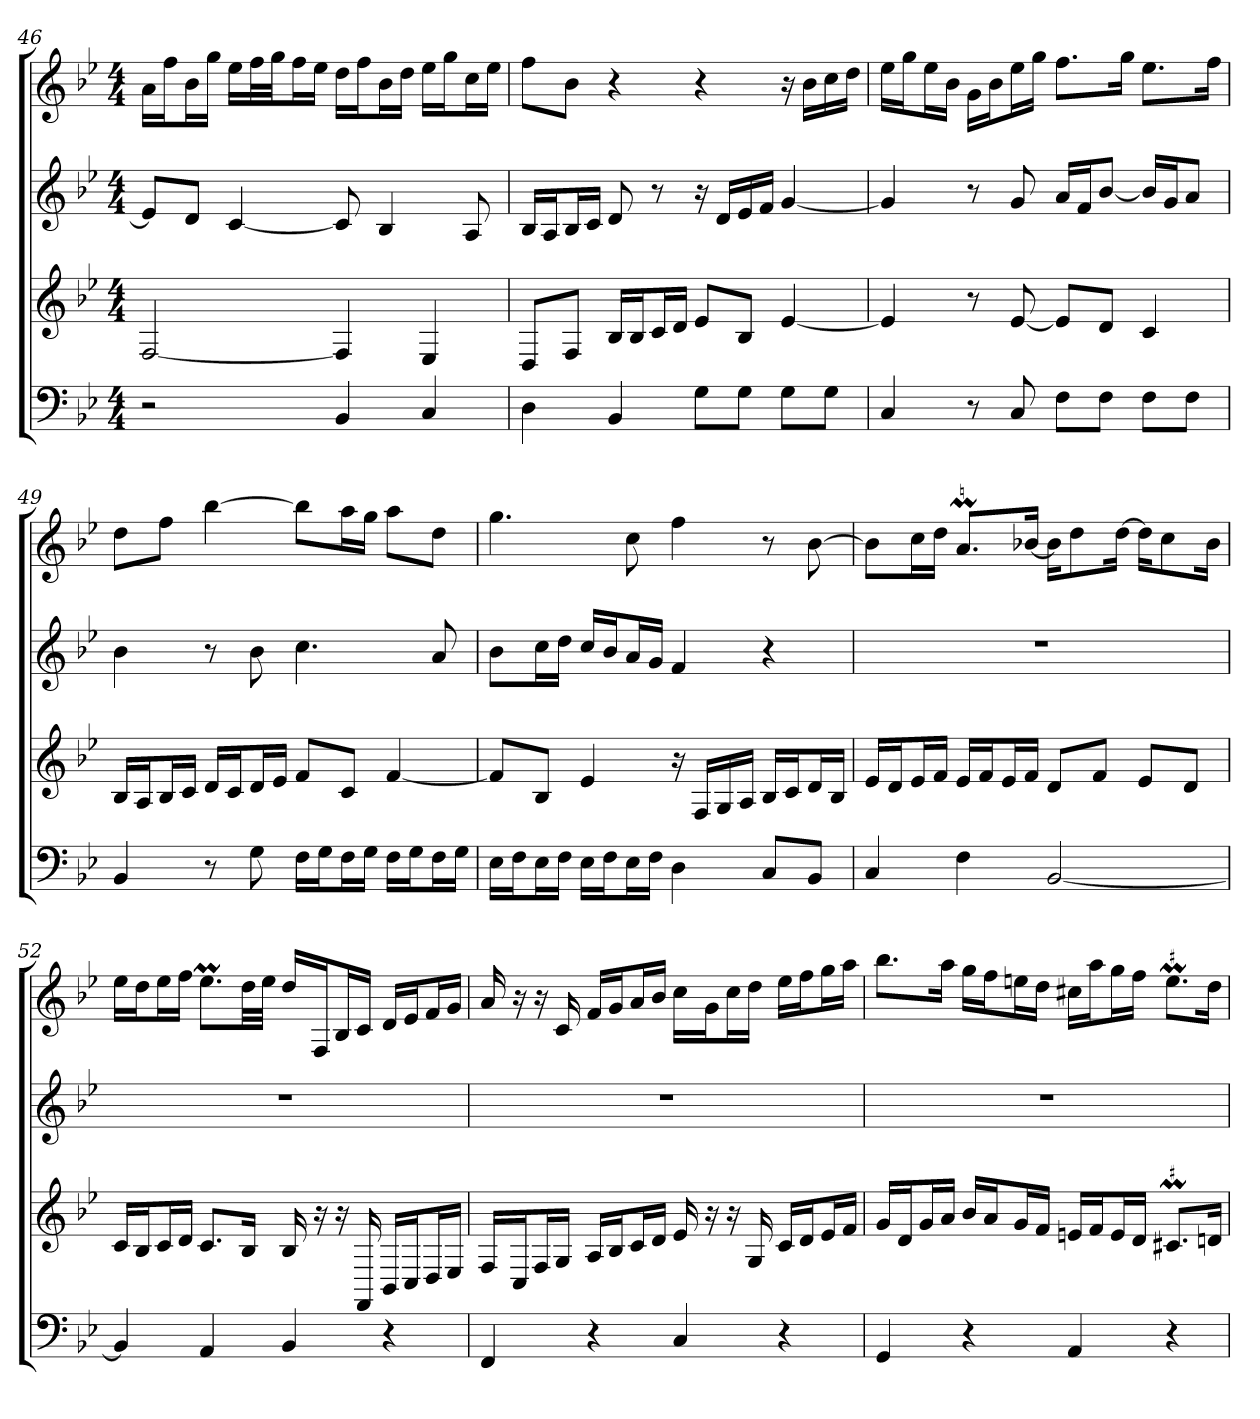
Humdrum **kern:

**kern	**kern	**kern	**kern
*part4	*part3	*part2	*part1
*staff4	*staff3	*staff2	*staff1
*k[b-e-]	*k[b-e-]	*k[b-e-]	*k[b-e-]
*M4/4	*M4/4	*M4/4	*M4/4
=46	=46	=46	=46
2r	[2F	8e-L]	16aLL
.	.	.	16ffJ
.	.	8dJ	16b-L
.	.	.	16ggJJ
.	.	[4c	16ee-LL
.	.	.	32ffL
.	.	.	32ggJJ
.	.	.	16ffL
.	.	.	16ee-JJ
4BB-	4F]	8c]	16ddLL
.	.	.	16ffJ
.	.	4B-	16b-L
.	.	.	16ddJJ
4C	4E-	.	16ee-LL
.	.	.	16ggJ
.	.	8A	16ccL
.	.	.	16ee-JJ
=47	=47	=47	=47
4D	8DL	16B-LL	8ffL
.	.	16AJ	.
.	8FJ	16B-L	8b-J
.	.	16cJJ	.
4BB-	16B-LL	8d	4r
.	16B-J	.	.
.	16cL	8r	.
.	16dJJ	.	.
8GL	8e-L	16r	4r
.	.	16dLL	.
8GJ	8B-J	16e-	.
.	.	16fJJ	.
8GL	[4e-	[4g	16r
.	.	.	16b-LL
8GJ	.	.	16cc
.	.	.	16ddJJ
=48	=48	=48	=48
4C	4e-]	4g]	16ee-LL
.	.	.	16ggJ
.	.	.	16ee-L
.	.	.	16b-JJ
8r	8r	8r	16gLL
.	.	.	16b-J
8C	[8e-	8g	16ee-L
.	.	.	16ggJJ
8FL	8e-L]	16aLL	8.ffL
.	.	16fJ	.
8FJ	8dJ	[8b-J	.
.	.	.	16ggJk
8FL	4c	16b-LL]	8.ee-L
.	.	16gJ	.
8FJ	.	8aJ	.
.	.	.	16ffJk
=49	=49	=49	=49
4BB-	16B-LL	4b-	8ddL
.	16AJ	.	.
.	16B-L	.	8ffJ
.	16cJJ	.	.
8r	16dLL	8r	[4bb-
.	16cJ	.	.
8G	16dL	8b-	.
.	16e-JJ	.	.
16FLL	8fL	4.cc	8bb-L]
16GJ	.	.	.
16FL	8cJ	.	16aaL
16GJJ	.	.	16ggJJ
16FLL	[4f	.	8aaL
16GJ	.	.	.
16FL	.	8a	8ddJ
16GJJ	.	.	.
=50	=50	=50	=50
16E-LL	8fL]	8b-L	4.gg
16FJ	.	.	.
16E-L	8B-J	16ccL	.
16FJJ	.	16ddJJ	.
16E-LL	4e-	16ccLL	.
16FJ	.	16b-J	.
16E-L	.	16aL	8cc
16FJJ	.	16gJJ	.
4D	16r	4f	4ff
.	16FLL	.	.
.	16G	.	.
.	16AJJ	.	.
8CL	16B-LL	4r	8r
.	16cJ	.	.
8BB-J	16dL	.	[8b-
.	16B-JJ	.	.
=51	=51	=51	=51
4C	16e-LL	1r	8b-L]
.	16dJ	.	.
.	16e-L	.	16ccL
.	16fJJ	.	16ddJJ
4F	16e-LL	.	8.aML
.	16fJ	.	.
.	16e-L	.	.
.	16fJJ	.	[16b-XJk
[2BB-	8dL	.	16b-KL]
.	.	.	8dd
.	8fJ	.	.
.	.	.	[16ddJk
.	8e-L	.	16ddKL]
.	.	.	8cc
.	8dJ	.	.
.	.	.	16b-Jk
=52	=52	=52	=52
4BB-]	16cLL	1r	16ee-LL
.	16B-J	.	16ddJ
.	16cL	.	16ee-L
.	16dJJ	.	16ffJJ
4AA	8.cL	.	8.ee-ML
.	16B-Jk	.	32ddLL
.	.	.	32ee-JJJ
4BB-	16B-	.	16ddLL
.	16r	.	16FJ
.	16r	.	16B-L
.	16FF	.	16cJJ
4r	16BB-LL	.	16dLL
.	16CJ	.	16e-J
.	16DL	.	16fL
.	16E-JJ	.	16gJJ
=53	=53	=53	=53
4FF	16FLL	1r	16a
.	16CJ	.	16r
.	16FL	.	16r
.	16GJJ	.	16c
4r	16ALL	.	16fLL
.	16B-J	.	16gJ
.	16cL	.	16aL
.	16dJJ	.	16b-JJ
4C	16e-	.	16ccLL
.	16r	.	16gJ
.	16r	.	16ccL
.	16G	.	16ddJJ
4r	16cLL	.	16ee-LL
.	16dJ	.	16ffJ
.	16e-L	.	16ggL
.	16fJJ	.	16aaJJ
=54	=54	=54	=54
4GG	16gLL	1r	8.bb-L
.	16dJ	.	.
.	16gL	.	.
.	16aJJ	.	16aaJk
4r	16b-LL	.	16ggLL
.	16aJ	.	16ffJ
.	16gL	.	16eenL
.	16fJJ	.	16ddJJ
4AA	16enLL	.	16cc#XLL
.	16fJ	.	16aaJ
.	16eL	.	16ggL
.	16dJJ	.	16ffJJ
!	!LO:MOR:acc=#	!	!LO:MOR:acc=#
4r	8.c#XML	.	8.eeML
.	16dnJk	.	16ddJk
=	=	=	=
*-	*-	*-	*-
